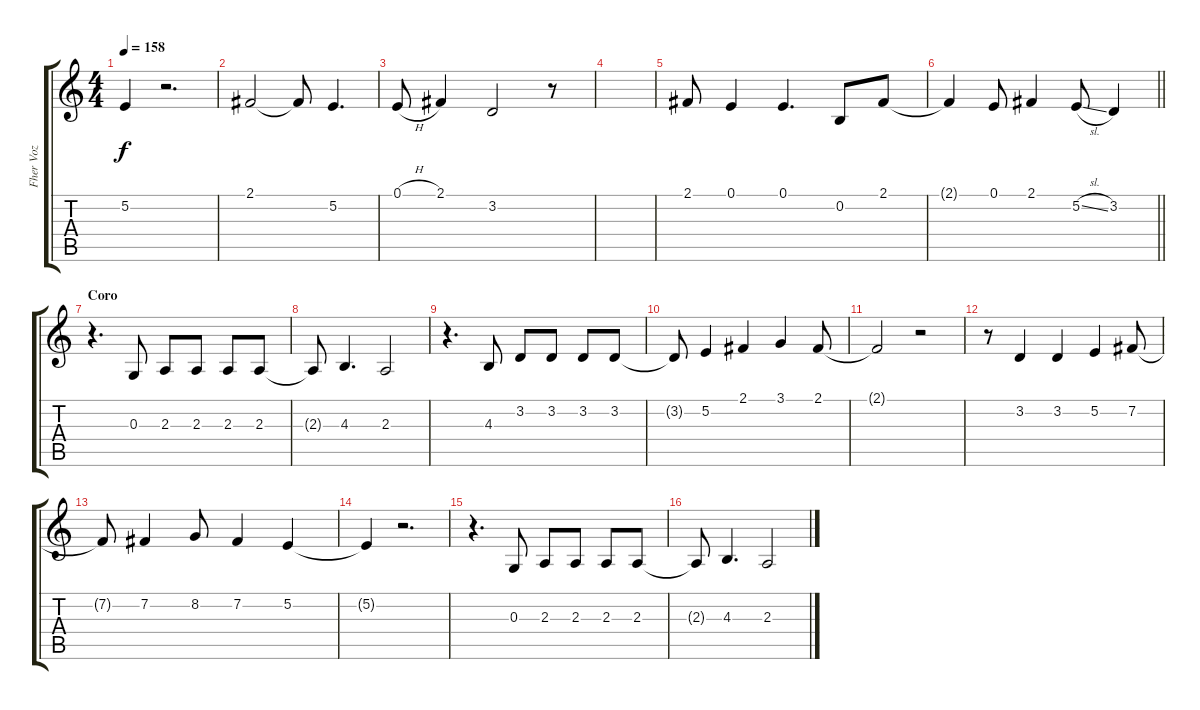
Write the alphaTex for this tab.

\track ("Fher Voz" "Fher Voz") {instrument flute}
\staff {score tabs}
\tuning (E4 B3 G3 D3 A2 E2) {hide}
\ts (4 4)
\tempo 158
\clef g2
\ks c
5.2{t}.4{dy f} r.2{d} |
2.1.2 2.1{t}.8 5.2.4{d} |
0.1{h}.8 2.1.4 3.2.2 r.8 |
|
2.1.8 0.1.4 0.1.4{d} 0.2.8 2.1.8 |
\barLineRight lightlight
2.1{t}.4 0.1.8 2.1.4 5.2{sl}.8 3.2.4 |
\section ("" "Coro")
r.4{d} 0.3.8 2.3.8 2.3.8 2.3.8 2.3.8 |
2.3{t}.8 4.3.4{d} 2.3.2 |
r.4{d} 4.3.8 3.2.8 3.2.8 3.2.8 3.2.8 |
3.2{t}.8 5.2.4 2.1.4 3.1.4 2.1.8 |
2.1{t}.2 r.2 |
r.8 3.2.4 3.2.4 5.2.4 7.2.8 |
7.2{t}.8 7.2.4 8.2.8 7.2.4 5.2.4 |
5.2{t}.4 r.2{d} |
r.4{d} 0.3.8 2.3.8 2.3.8 2.3.8 2.3.8 |
2.3{t}.8 4.3.4{d} 2.3.2
